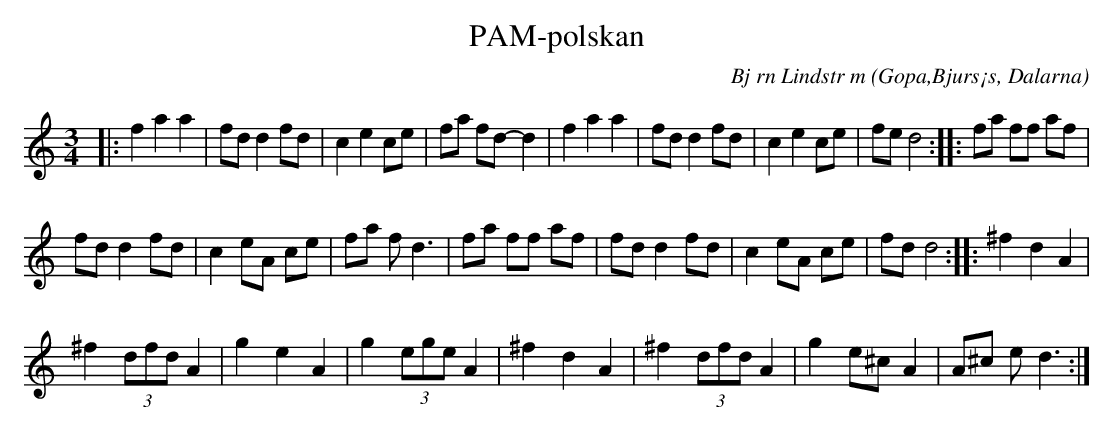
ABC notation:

X:1
T:PAM-polskan
C:Bj rn Lindstr m
O:Gopa,Bjurs¡s, Dalarna
M:3/4
L:1/8
K:C
|:f2 a2 a2 | fd d2 fd | c2 e2 ce | fa fd- d2 | f2 a2 a2 | fd d2 fd | c2 e2 ce | fe d4 :: fa ff af | %9
 fd d2 fd | c2 eA ce | fa f d3 | fa ff af | fd d2 fd | c2 eA ce | fd d4 :: ^f2 d2 A2 | %17
 ^f2 (3dfd A2 | g2 e2 A2 | g2 (3ege A2 | ^f2 d2 A2 | ^f2 (3dfd A2 | g2 e^c A2 | A^c e d3 :|
